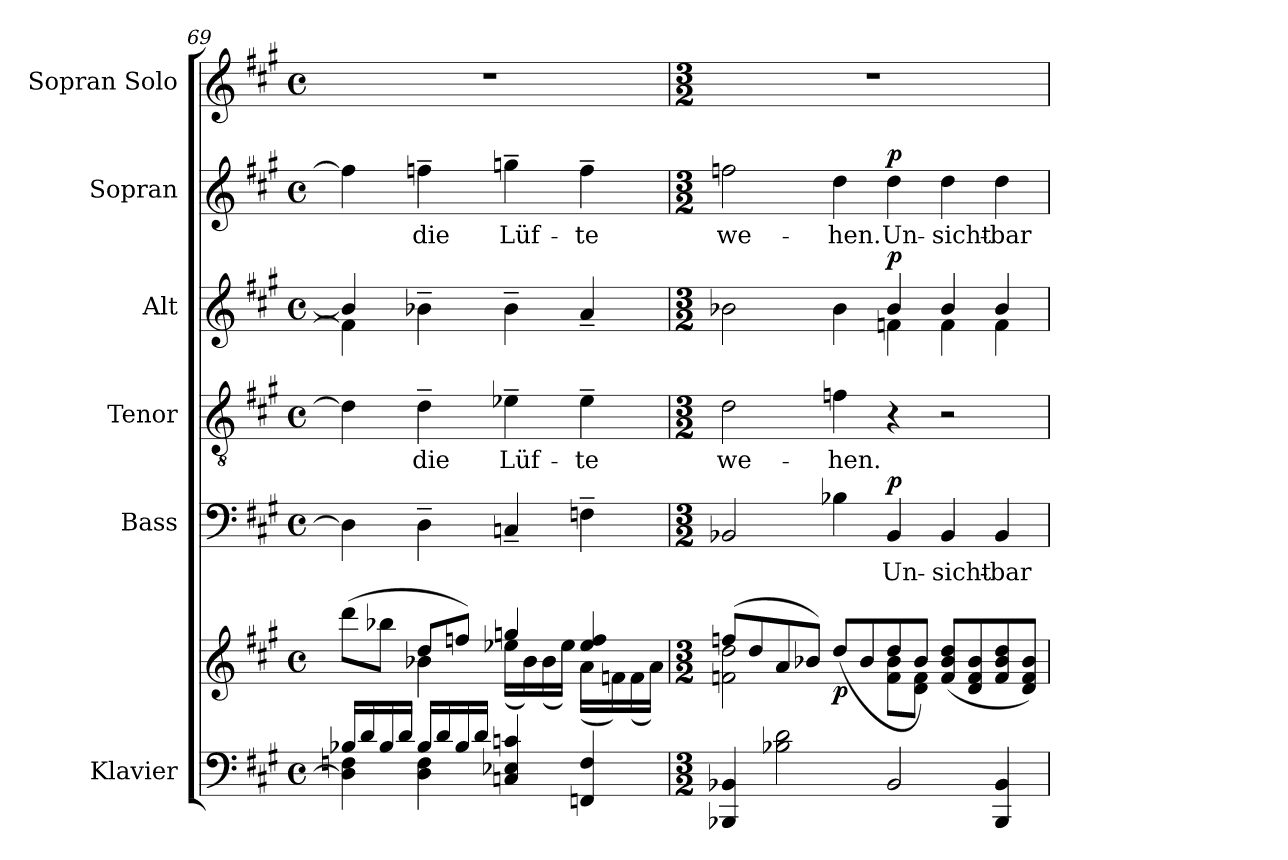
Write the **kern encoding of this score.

**kern	**kern	**dynam	**kern	**text	**dynam	**kern	**text	**kern	**dynam	**kern	**text	**dynam	**kern
*part6	*part6	*part6	*part5	*part5	*part5	*part4	*part4	*part3	*part3	*part2	*part2	*part2	*part1
*staff7	*staff6	*staff6/7	*staff5	*staff5	*staff5	*staff4	*staff4	*staff3	*staff3	*staff2	*staff2	*staff2	*staff1
*I"Klavier	*	*	*I"Bass	*	*	*I"Tenor	*	*I"Alt	*	*I"Sopran	*	*	*I"Sopran Solo
*	*	*	*I'B	*	*	*I'T	*	*I'A	*	*I'S	*	*	*
*clefF4	*clefG2	*	*clefF4	*	*	*clefGv2	*	*clefG2	*	*clefG2	*	*	*clefG2
*k[f#c#g#]	*k[f#c#g#]	*	*k[f#c#g#]	*	*	*k[f#c#g#]	*	*k[f#c#g#]	*	*k[f#c#g#]	*	*	*k[f#c#g#]
*M4/4	*M4/4	*	*M4/4	*	*	*M4/4	*	*M4/4	*	*M4/4	*	*	*M4/4
*met(c)	*met(c)	*	*met(c)	*	*	*met(c)	*	*met(c)	*	*met(c)	*	*	*met(c)
=69	=69	=69	=69	=69	=69	=69	=69	=69	=69	=69	=69	=69	=69
*^	*^	*	*	*	*	*	*	*^	*	*	*	*	*
16B-X/LL	4D\] 4Fn\	(8ddd\L	4ryy	.	4D\]	.	.	4d\]	.	4b-/]	4f\]	.	4ff\]	.	.	1r
16d/	.	.	.	.	.	.	.	.	.	.	.	.	.	.	.	.
16B-/	.	8bb-X\J	.	.	.	.	.	.	.	.	.	.	.	.	.	.
16d/JJ	.	.	.	.	.	.	.	.	.	.	.	.	.	.	.	.
!	!	!	!	!	!	!	!	!	!LO:LY:b	!	!	!	!	!LO:LY:b	!	!
16B-/LL	4D\ 4F\	8dd/L	4b-X\	.	4D~\	.	.	4d~\	die	4b-X~\	2.ryy	.	4ffn~\	die	.	.
16d/	.	.	.	.	.	.	.	.	.	.	.	.	.	.	.	.
16B-/	.	8ffn/J)	.	.	.	.	.	.	.	.	.	.	.	.	.	.
16d/JJ	.	.	.	.	.	.	.	.	.	.	.	.	.	.	.	.
!	!	!	!	!	!	!	!	!	!LO:LY:b	!	!	!	!	!LO:LY:b	!	!
4Cn/ 4E-X/ 4cn/	2ryy	4ggn/	(16ee-X\LL	.	4Cn~/	.	.	4e-X~\	Lüf-	4b-~\	.	.	4ggn~\	Lüf-	.	.
.	.	.	16b-\)	.	.	.	.	.	.	.	.	.	.	.	.	.
.	.	.	(16b-\	.	.	.	.	.	.	.	.	.	.	.	.	.
.	.	.	16ee-\JJ)	.	.	.	.	.	.	.	.	.	.	.	.	.
!	!	!	!	!	!	!	!	!	!LO:LY:b	!	!	!	!	!LO:LY:b	!	!
4FFn/ 4F/	.	4ee-/ 4ff/	(16a\LL	.	4Fn~\	.	.	4e-~\	-te	4a~/	.	.	4ff~\	-te	.	.
.	.	.	16fn\)	.	.	.	.	.	.	.	.	.	.	.	.	.
.	.	.	(16f\	.	.	.	.	.	.	.	.	.	.	.	.	.
.	.	.	16a\JJ)	.	.	.	.	.	.	.	.	.	.	.	.	.
*v	*v	*	*	*	*	*	*	*	*	*	*	*	*	*	*	*
=70	=70	=70	=70	=70	=70	=70	=70	=70	=70	=70	=70	=70	=70	=70	=70
*M3/2	*M3/2	*	*	*M3/2	*	*	*M3/2	*	*M3/2	*	*	*M3/2	*	*	*M3/2
!	!	!	!	!	!	!	!	!LO:LY:b	!	!	!	!	!LO:LY:b	!	!
4BBB-X/ 4BB-X/	(8ffn/L	2fn\ 2dd\	.	2BB-X/	.	.	2d\	we-	2b-X\	2.ryy	.	2ffn\	we-	.	1.r
.	8dd/	.	.	.	.	.	.	.	.	.	.	.	.	.	.
2B-X\ 2d\	8a/	.	.	.	.	.	.	.	.	.	.	.	.	.	.
.	8b-X/J)	.	.	.	.	.	.	.	.	.	.	.	.	.	.
!	!	!	!LO:DY:b	!	!	!	!	!LO:LY:b	!	!	!	!	!LO:LY:b	!	!
.	(8dd/L	4ryy	p	4B-X\	.	.	4fn\	-hen.	4b-\	.	.	4dd\	-hen.	.	.
.	8b-/	.	.	.	.	.	.	.	.	.	.	.	.	.	.
!	!	!	!	!	!LO:LY:b	!LO:DY:a	!	!	!	!	!LO:DY:a	!	!LO:LY:b	!LO:DY:a	!
2BB-/	8dd/	8f\ 8b-\L	.	4BB-/	Un-	p	4r	.	4b-/	4fn\	p	4dd\	Un-	p	.
.	8b-/J)	8d\ 8f\J	.	.	.	.	.	.	.	.	.	.	.	.	.
!	!	!	!	!	!LO:LY:b	!	!	!	!	!	!	!	!LO:LY:b	!	!
.	(8f/ 8b-/ 8dd/L	2ryy	.	4BB-/	-sicht-	.	2r	.	4b-/	4f\	.	4dd\	-sicht-	.	.
.	8d/ 8f/ 8b-/	.	.	.	.	.	.	.	.	.	.	.	.	.	.
!	!	!	!	!	!LO:LY:b	!	!	!	!	!	!	!	!LO:LY:b	!	!
4BBB-/ 4BB-/	8f/ 8b-/ 8dd/	.	.	4BB-/	-bar	.	.	.	4b-/	4f\	.	4dd\	-bar	.	.
.	8d/ 8f/ 8b-/J)	.	.	.	.	.	.	.	.	.	.	.	.	.	.
*	*v	*v	*	*	*	*	*	*	*v	*v	*	*	*	*	*
=	=	=	=	=	=	=	=	=	=	=	=	=	=
*-	*-	*-	*-	*-	*-	*-	*-	*-	*-	*-	*-	*-	*-
